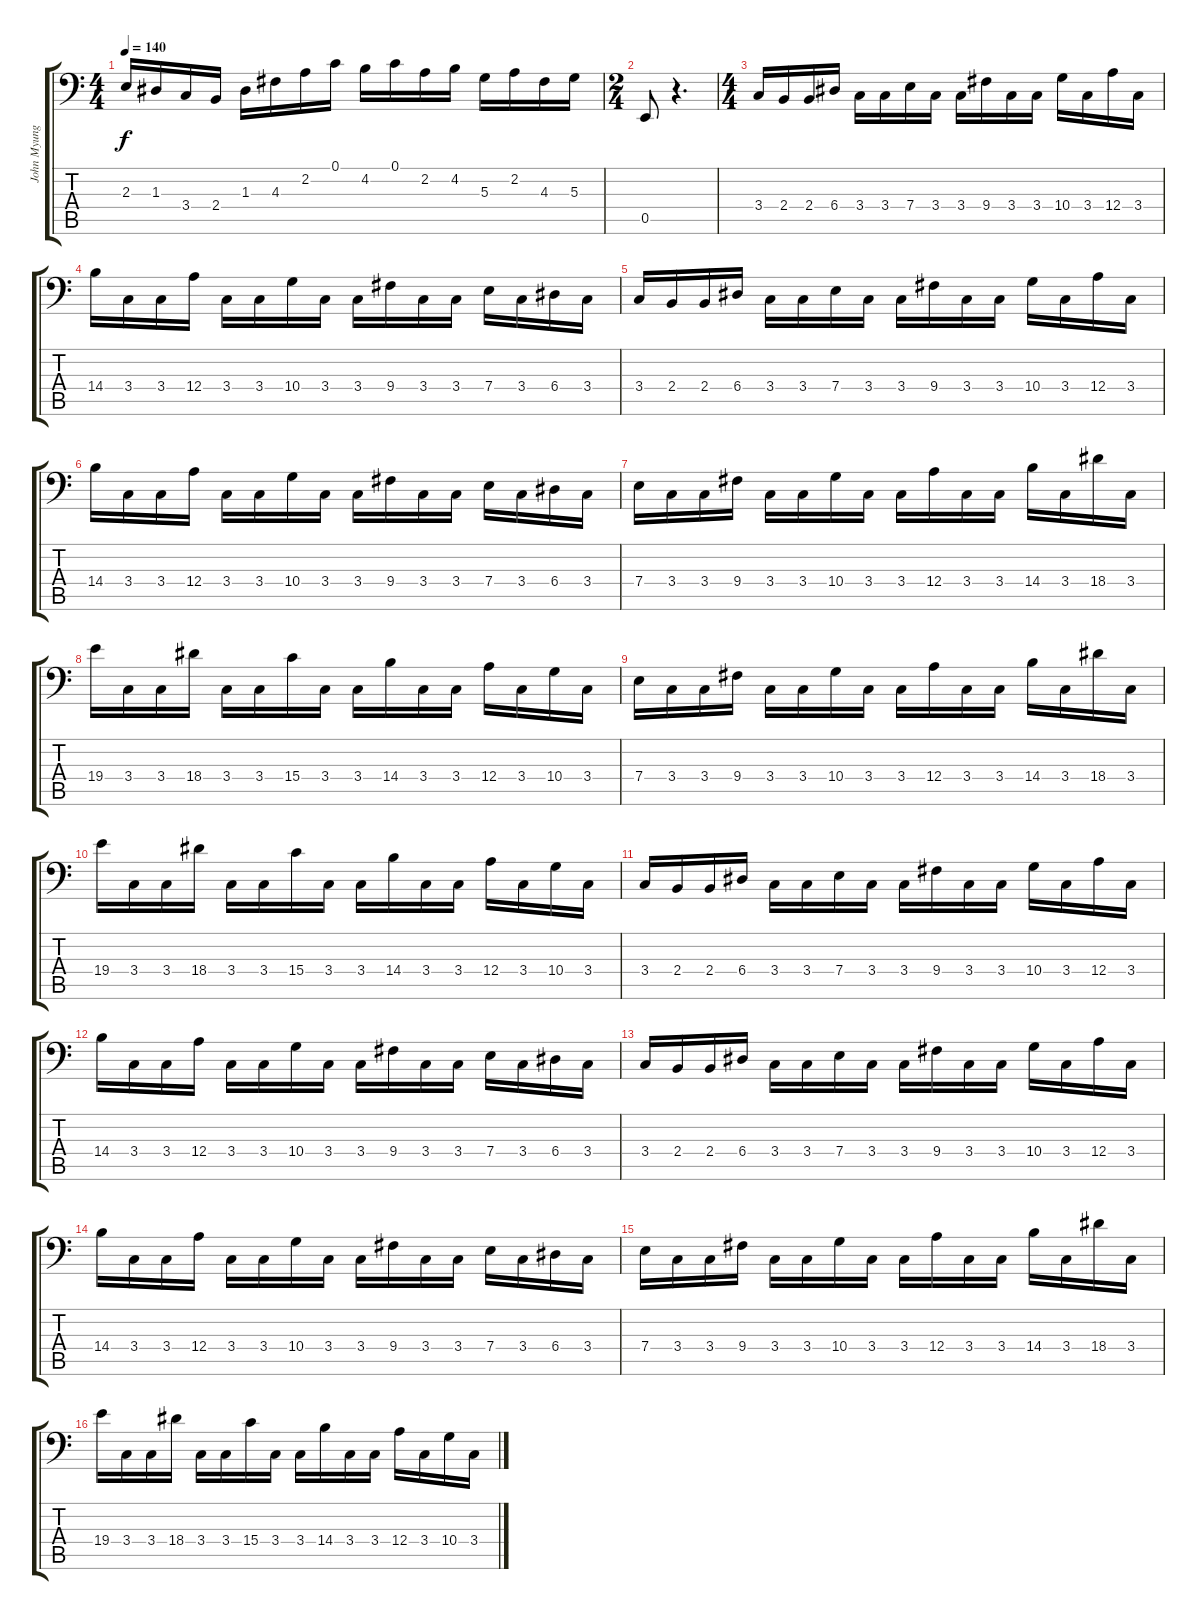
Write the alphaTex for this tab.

\track ("John Myung - 6 Strings Bass" "John Myung") {instrument electricbassfinger}
\staff {score tabs}
\tuning (C3 G2 D2 A1 E1 B0) {hide}
\ts (4 4)
\tempo 140
\clef f4
\ks c
2.3.16{dy f} 1.3.16 3.4.16 2.4.16 1.3.16 4.3.16 2.2.16 0.1.16 4.2.16 0.1.16 2.2.16 4.2.16 5.3.16 2.2.16 4.3.16 5.3.16 |
\ts (2 4)
0.5.8 r.4{d} |
\ts (4 4)
3.4.16 2.4.16 2.4.16 6.4.16 3.4.16 3.4.16 7.4.16 3.4.16 3.4.16 9.4.16 3.4.16 3.4.16 10.4.16 3.4.16 12.4.16 3.4.16 |
14.4.16 3.4.16 3.4.16 12.4.16 3.4.16 3.4.16 10.4.16 3.4.16 3.4.16 9.4.16 3.4.16 3.4.16 7.4.16 3.4.16 6.4.16 3.4.16 |
3.4.16 2.4.16 2.4.16 6.4.16 3.4.16 3.4.16 7.4.16 3.4.16 3.4.16 9.4.16 3.4.16 3.4.16 10.4.16 3.4.16 12.4.16 3.4.16 |
14.4.16 3.4.16 3.4.16 12.4.16 3.4.16 3.4.16 10.4.16 3.4.16 3.4.16 9.4.16 3.4.16 3.4.16 7.4.16 3.4.16 6.4.16 3.4.16 |
7.4.16 3.4.16 3.4.16 9.4.16 3.4.16 3.4.16 10.4.16 3.4.16 3.4.16 12.4.16 3.4.16 3.4.16 14.4.16 3.4.16 18.4.16 3.4.16 |
19.4.16 3.4.16 3.4.16 18.4.16 3.4.16 3.4.16 15.4.16 3.4.16 3.4.16 14.4.16 3.4.16 3.4.16 12.4.16 3.4.16 10.4.16 3.4.16 |
7.4.16 3.4.16 3.4.16 9.4.16 3.4.16 3.4.16 10.4.16 3.4.16 3.4.16 12.4.16 3.4.16 3.4.16 14.4.16 3.4.16 18.4.16 3.4.16 |
19.4.16 3.4.16 3.4.16 18.4.16 3.4.16 3.4.16 15.4.16 3.4.16 3.4.16 14.4.16 3.4.16 3.4.16 12.4.16 3.4.16 10.4.16 3.4.16 |
3.4.16 2.4.16 2.4.16 6.4.16 3.4.16 3.4.16 7.4.16 3.4.16 3.4.16 9.4.16 3.4.16 3.4.16 10.4.16 3.4.16 12.4.16 3.4.16 |
14.4.16 3.4.16 3.4.16 12.4.16 3.4.16 3.4.16 10.4.16 3.4.16 3.4.16 9.4.16 3.4.16 3.4.16 7.4.16 3.4.16 6.4.16 3.4.16 |
3.4.16 2.4.16 2.4.16 6.4.16 3.4.16 3.4.16 7.4.16 3.4.16 3.4.16 9.4.16 3.4.16 3.4.16 10.4.16 3.4.16 12.4.16 3.4.16 |
14.4.16 3.4.16 3.4.16 12.4.16 3.4.16 3.4.16 10.4.16 3.4.16 3.4.16 9.4.16 3.4.16 3.4.16 7.4.16 3.4.16 6.4.16 3.4.16 |
7.4.16 3.4.16 3.4.16 9.4.16 3.4.16 3.4.16 10.4.16 3.4.16 3.4.16 12.4.16 3.4.16 3.4.16 14.4.16 3.4.16 18.4.16 3.4.16 |
19.4.16 3.4.16 3.4.16 18.4.16 3.4.16 3.4.16 15.4.16 3.4.16 3.4.16 14.4.16 3.4.16 3.4.16 12.4.16 3.4.16 10.4.16 3.4.16
